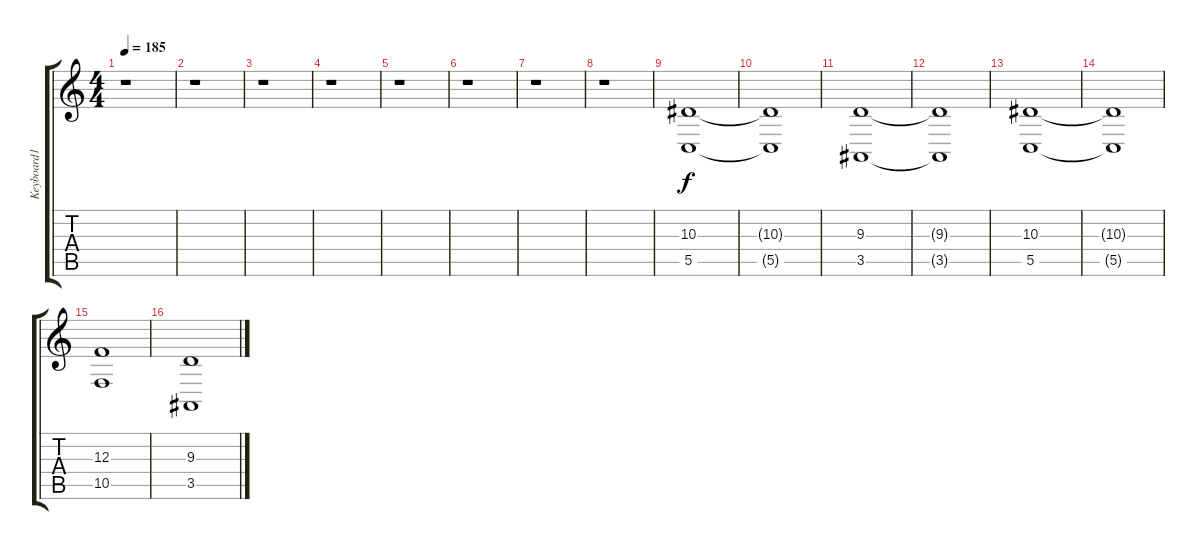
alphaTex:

\track ("Keyboard1" "Keyboard1") {solo instrument pad3polysynth}
\staff {score tabs}
\tuning (D4 A3 F3 C3 G2 C2) {hide}
\ts (4 4)
\tempo 185
\clef g2
\ks c
r.1{dy f} |
r.1 |
r.1 |
r.1 |
r.1 |
r.1 |
r.1 |
r.1 |
(10.3 5.5).1 |
(10.3{t} 5.5{t}).1 |
(9.3 3.5).1 |
(9.3{t} 3.5{t}).1 |
(10.3 5.5).1 |
(10.3{t} 5.5{t}).1 |
(12.3 10.5).1 |
(9.3 3.5).1
